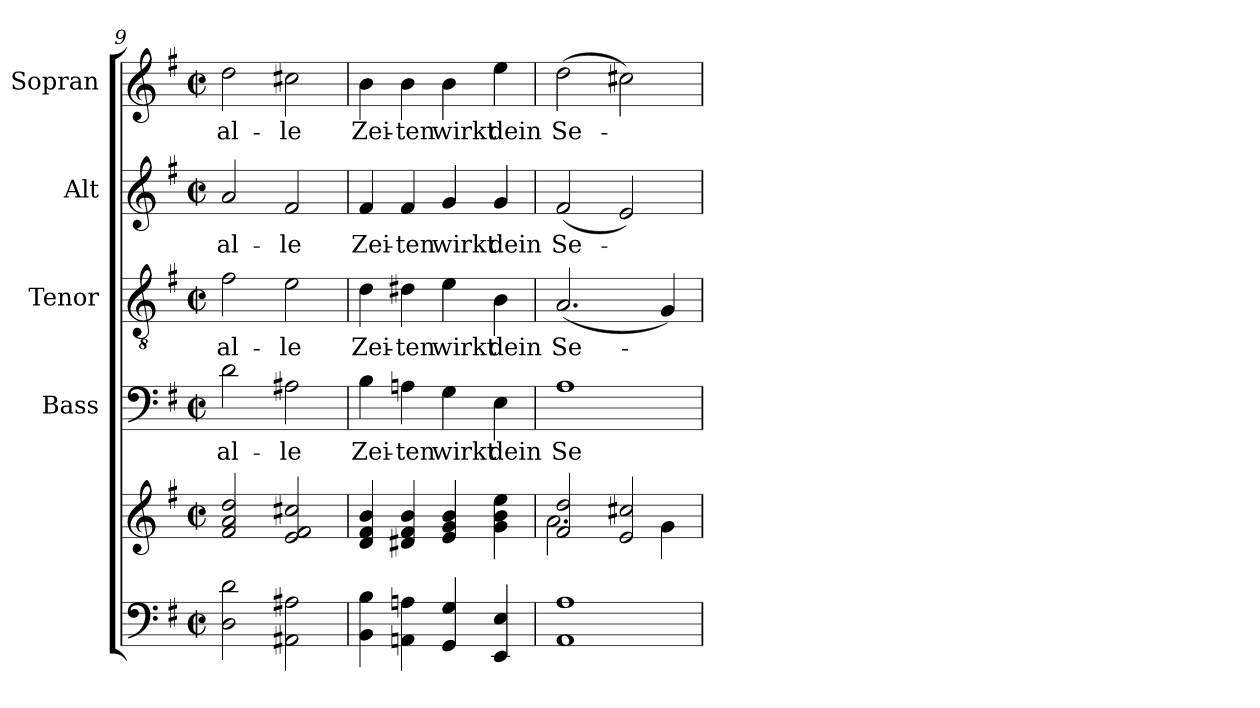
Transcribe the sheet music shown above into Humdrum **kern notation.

**kern	**kern	**kern	**text	**kern	**text	**kern	**text	**kern	**text
*part5	*part5	*part4	*part4	*part3	*part3	*part2	*part2	*part1	*part1
*staff6	*staff5	*staff4	*staff4	*staff3	*staff3	*staff2	*staff2	*staff1	*staff1
*	*	*I"Bass	*	*I"Tenor	*	*I"Alt	*	*I"Sopran	*
*	*	*I'B.	*	*I'T.	*	*I'A.	*	*I'S.	*
*clefF4	*clefG2	*clefF4	*	*clefGv2	*	*clefG2	*	*clefG2	*
*k[f#]	*k[f#]	*k[f#]	*	*k[f#]	*	*k[f#]	*	*k[f#]	*
*G:	*G:	*G:	*	*G:	*	*G:	*	*G:	*
*M2/2	*M2/2	*M2/2	*	*M2/2	*	*M2/2	*	*M2/2	*
*met(c|)	*met(c|)	*met(c|)	*	*met(c|)	*	*met(c|)	*	*met(c|)	*
=9	=9	=9	=9	=9	=9	=9	=9	=9	=9
!	!	!	!LO:LY:b	!	!LO:LY:b	!	!LO:LY:b	!	!LO:LY:b
2D\ 2d\	2f#/ 2a/ 2dd/	2d\	al-	2f#\	al-	2a/	al-	2dd\	al-
!	!	!	!LO:LY:b	!	!LO:LY:b	!	!LO:LY:b	!	!LO:LY:b
2AA#X\ 2A#X\	2e/ 2f#/ 2cc#X/	2A#X\	-le	2e\	-le	2f#/	-le	2cc#X\	-le
=10	=10	=10	=10	=10	=10	=10	=10	=10	=10
!	!	!	!LO:LY:b	!	!LO:LY:b	!	!LO:LY:b	!	!LO:LY:b
4BB\ 4B\	4d/ 4f#/ 4b/	4B\	Zei-	4d\	Zei-	4f#/	Zei-	4b\	Zei-
!	!	!	!LO:LY:b	!	!LO:LY:b	!	!LO:LY:b	!	!LO:LY:b
4AAn\ 4An\	4d#X/ 4f#/ 4b/	4An\	-ten	4d#X\	-ten	4f#/	-ten	4b\	-ten
!	!	!	!LO:LY:b	!	!LO:LY:b	!	!LO:LY:b	!	!LO:LY:b
4GG/ 4G/	4e/ 4g/ 4b/	4G\	wirkt	4e\	wirkt	4g/	wirkt	4b\	wirkt
!	!	!	!LO:LY:b	!	!LO:LY:b	!	!LO:LY:b	!	!LO:LY:b
4EE/ 4E/	4g\ 4b\ 4ee\	4E\	dein	4B\	dein	4g/	dein	4ee\	dein
=11	=11	=11	=11	=11	=11	=11	=11	=11	=11
*	*^	*	*	*	*	*	*	*	*
!	!	!	!	!LO:LY:b	!	!LO:LY:b	!	!LO:LY:b	!	!LO:LY:b
1AA 1A	2f#/ 2dd/	2.a\	1A	Se-	(<2.A/	Se-	(<2f#/	Se-	(>2dd\	Se-
.	2e/ 2cc#X/	.	.	.	.	.	2e/)	.	2cc#X\)	.
.	.	4g\	.	.	4G/)	.	.	.	.	.
*	*v	*v	*	*	*	*	*	*	*	*
=	=	=	=	=	=	=	=	=	=
*-	*-	*-	*-	*-	*-	*-	*-	*-	*-
